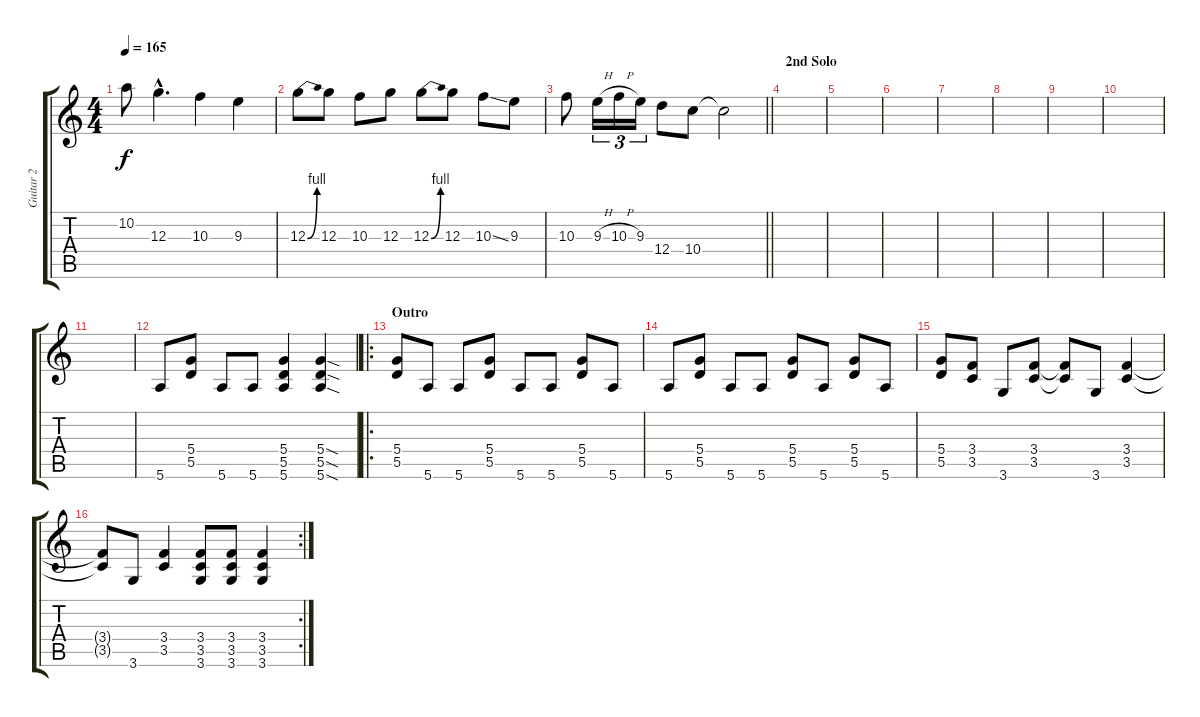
\track ("Guitar 2" "Guitar 2") {instrument distortionguitar}
\staff {score tabs}
\tuning (E4 B3 G3 D3 A2 E2) {hide}
\ts (4 4)
\tempo 165
\clef g2
\ks c
10.2{t}.8{dy f} 12.3{hac}.4{d} 10.3.4 9.3.4 |
12.3{be (bend 0 0 60 4)}.8 12.3.8 10.3.8 12.3.8 12.3{be (bend 0 0 60 4)}.8 12.3.8 10.3{ss}.8 9.3.8 |
\barLineRight lightlight
10.3.8 9.3{h}.16{tu (3 2)} 10.3{h}.16{tu (3 2)} 9.3.16{tu (3 2)} 12.4.8 10.4.8 10.4{t}.2 |
\section ("" "2nd Solo")
|
|
|
|
|
|
|
|
5.6.8 (5.4 5.5).8 5.6.8 5.6.8 (5.4 5.5 5.6).4 (5.4{sod} 5.5{sod} 5.6{sod}).4 |
\ro
\section ("" "Outro")
(5.4 5.5).8 5.6.8 5.6.8 (5.4 5.5).8 5.6.8 5.6.8 (5.4 5.5).8 5.6.8 |
5.6.8 (5.4 5.5).8 5.6.8 5.6.8 (5.4 5.5).8 5.6.8 (5.4 5.5).8 5.6.8 |
(5.4 5.5).8 (3.4 3.5).8 3.6.8 (3.4 3.5).8 (3.4{t} 3.5{t}).8 3.6.8 (3.4 3.5).4 |
\rc 2
(3.4{t} 3.5{t}).8 3.6.8 (3.4 3.5).4 (3.4 3.5 3.6).8 (3.4 3.5 3.6).8 (3.4 3.5 3.6).4
